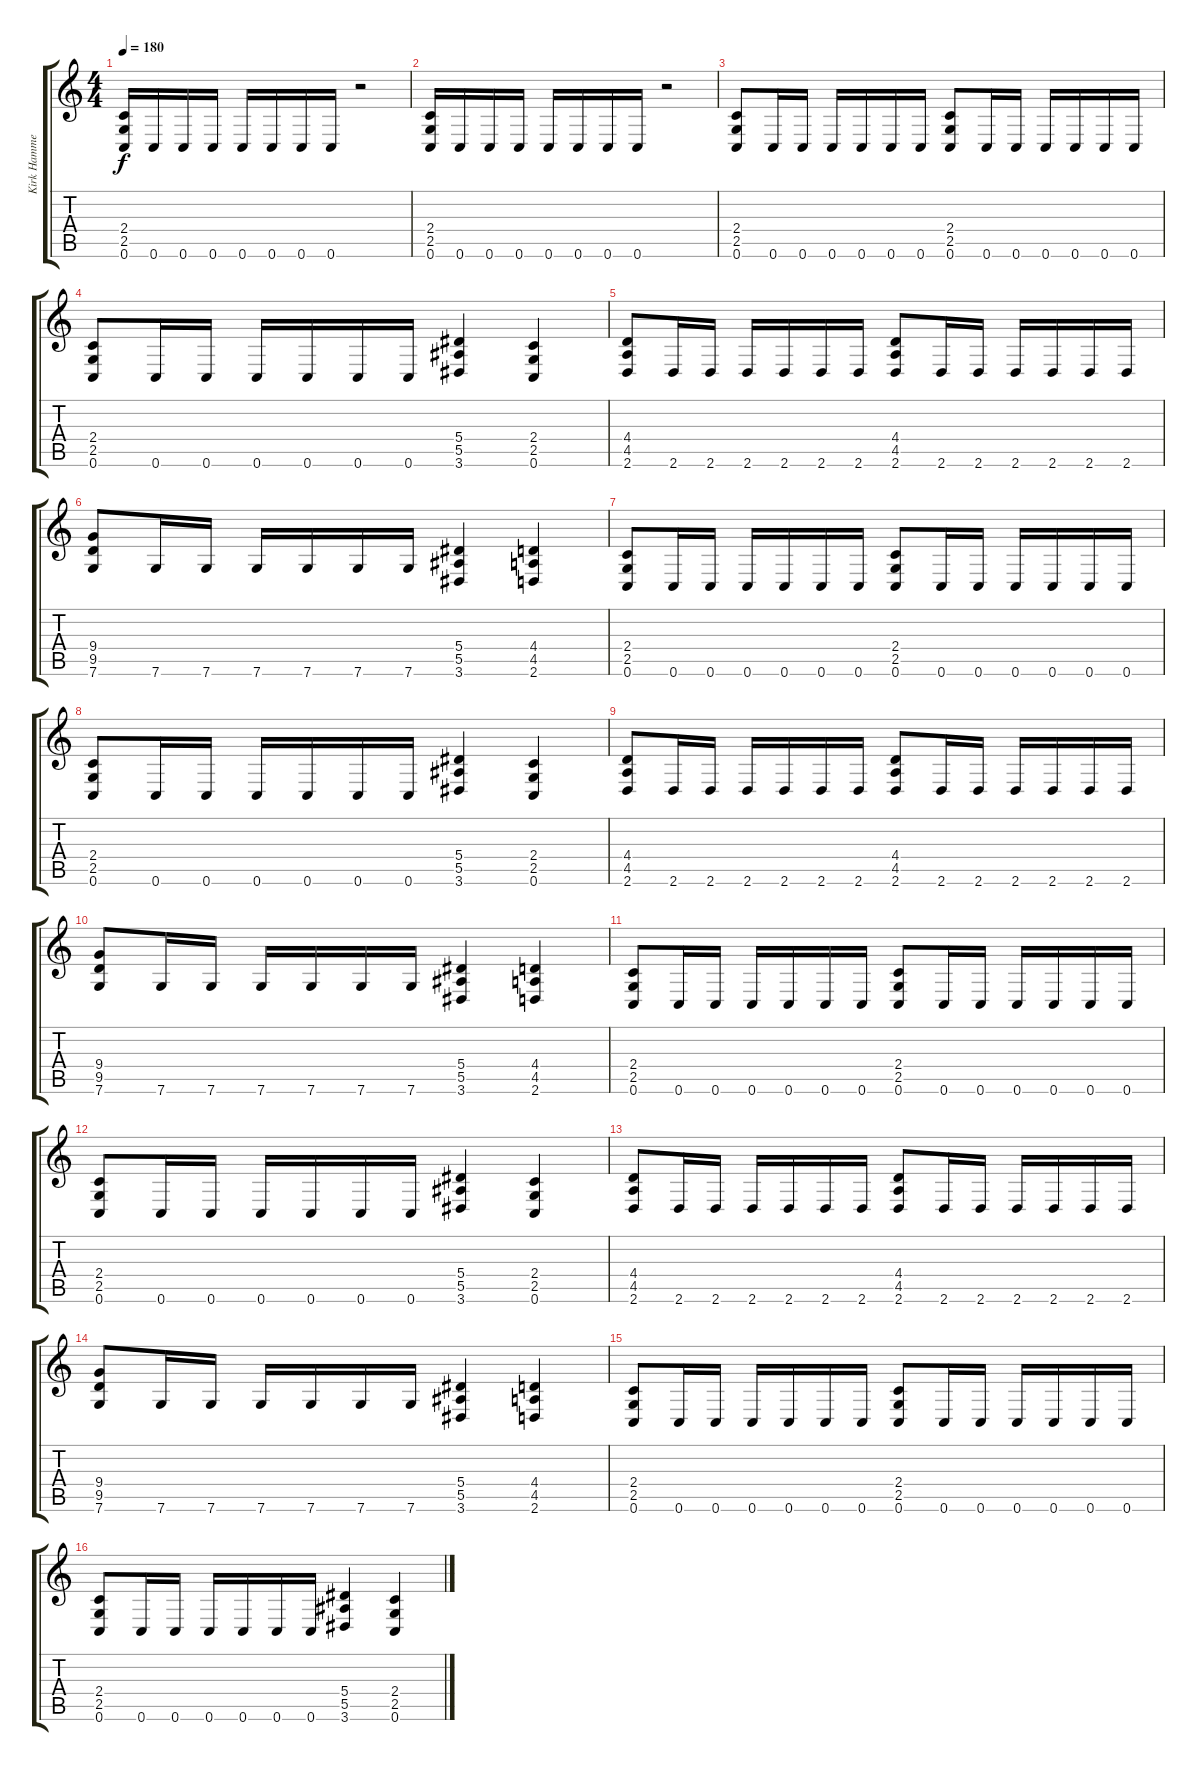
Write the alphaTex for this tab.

\track ("Kirk Hammet" "Kirk Hamme") {instrument distortionguitar}
\staff {score tabs}
\tuning (C4 G3 Eb3 Bb2 F2 C2) {hide}
\ts (4 4)
\tempo 180
\clef g2
\ks c
(2.4 2.5 0.6).16{dy f} 0.6.16 0.6.16 0.6.16 0.6.16 0.6.16 0.6.16 0.6.16 r.2 |
(2.4 2.5 0.6).16 0.6.16 0.6.16 0.6.16 0.6.16 0.6.16 0.6.16 0.6.16 r.2 |
(2.4 2.5 0.6).8 0.6.16 0.6.16 0.6.16 0.6.16 0.6.16 0.6.16 (2.4 2.5 0.6).8 0.6.16 0.6.16 0.6.16 0.6.16 0.6.16 0.6.16 |
(2.4 2.5 0.6).8 0.6.16 0.6.16 0.6.16 0.6.16 0.6.16 0.6.16 (5.4 5.5 3.6).4 (2.4 2.5 0.6).4 |
(4.4 4.5 2.6).8 2.6.16 2.6.16 2.6.16 2.6.16 2.6.16 2.6.16 (4.4 4.5 2.6).8 2.6.16 2.6.16 2.6.16 2.6.16 2.6.16 2.6.16 |
(9.4 9.5 7.6).8 7.6.16 7.6.16 7.6.16 7.6.16 7.6.16 7.6.16 (5.4 5.5 3.6).4 (4.4 4.5 2.6).4 |
(2.4 2.5 0.6).8 0.6.16 0.6.16 0.6.16 0.6.16 0.6.16 0.6.16 (2.4 2.5 0.6).8 0.6.16 0.6.16 0.6.16 0.6.16 0.6.16 0.6.16 |
(2.4 2.5 0.6).8 0.6.16 0.6.16 0.6.16 0.6.16 0.6.16 0.6.16 (5.4 5.5 3.6).4 (2.4 2.5 0.6).4 |
(4.4 4.5 2.6).8 2.6.16 2.6.16 2.6.16 2.6.16 2.6.16 2.6.16 (4.4 4.5 2.6).8 2.6.16 2.6.16 2.6.16 2.6.16 2.6.16 2.6.16 |
(9.4 9.5 7.6).8 7.6.16 7.6.16 7.6.16 7.6.16 7.6.16 7.6.16 (5.4 5.5 3.6).4 (4.4 4.5 2.6).4 |
(2.4 2.5 0.6).8 0.6.16 0.6.16 0.6.16 0.6.16 0.6.16 0.6.16 (2.4 2.5 0.6).8 0.6.16 0.6.16 0.6.16 0.6.16 0.6.16 0.6.16 |
(2.4 2.5 0.6).8 0.6.16 0.6.16 0.6.16 0.6.16 0.6.16 0.6.16 (5.4 5.5 3.6).4 (2.4 2.5 0.6).4 |
(4.4 4.5 2.6).8 2.6.16 2.6.16 2.6.16 2.6.16 2.6.16 2.6.16 (4.4 4.5 2.6).8 2.6.16 2.6.16 2.6.16 2.6.16 2.6.16 2.6.16 |
(9.4 9.5 7.6).8 7.6.16 7.6.16 7.6.16 7.6.16 7.6.16 7.6.16 (5.4 5.5 3.6).4 (4.4 4.5 2.6).4 |
(2.4 2.5 0.6).8 0.6.16 0.6.16 0.6.16 0.6.16 0.6.16 0.6.16 (2.4 2.5 0.6).8 0.6.16 0.6.16 0.6.16 0.6.16 0.6.16 0.6.16 |
(2.4 2.5 0.6).8 0.6.16 0.6.16 0.6.16 0.6.16 0.6.16 0.6.16 (5.4 5.5 3.6).4 (2.4 2.5 0.6).4
